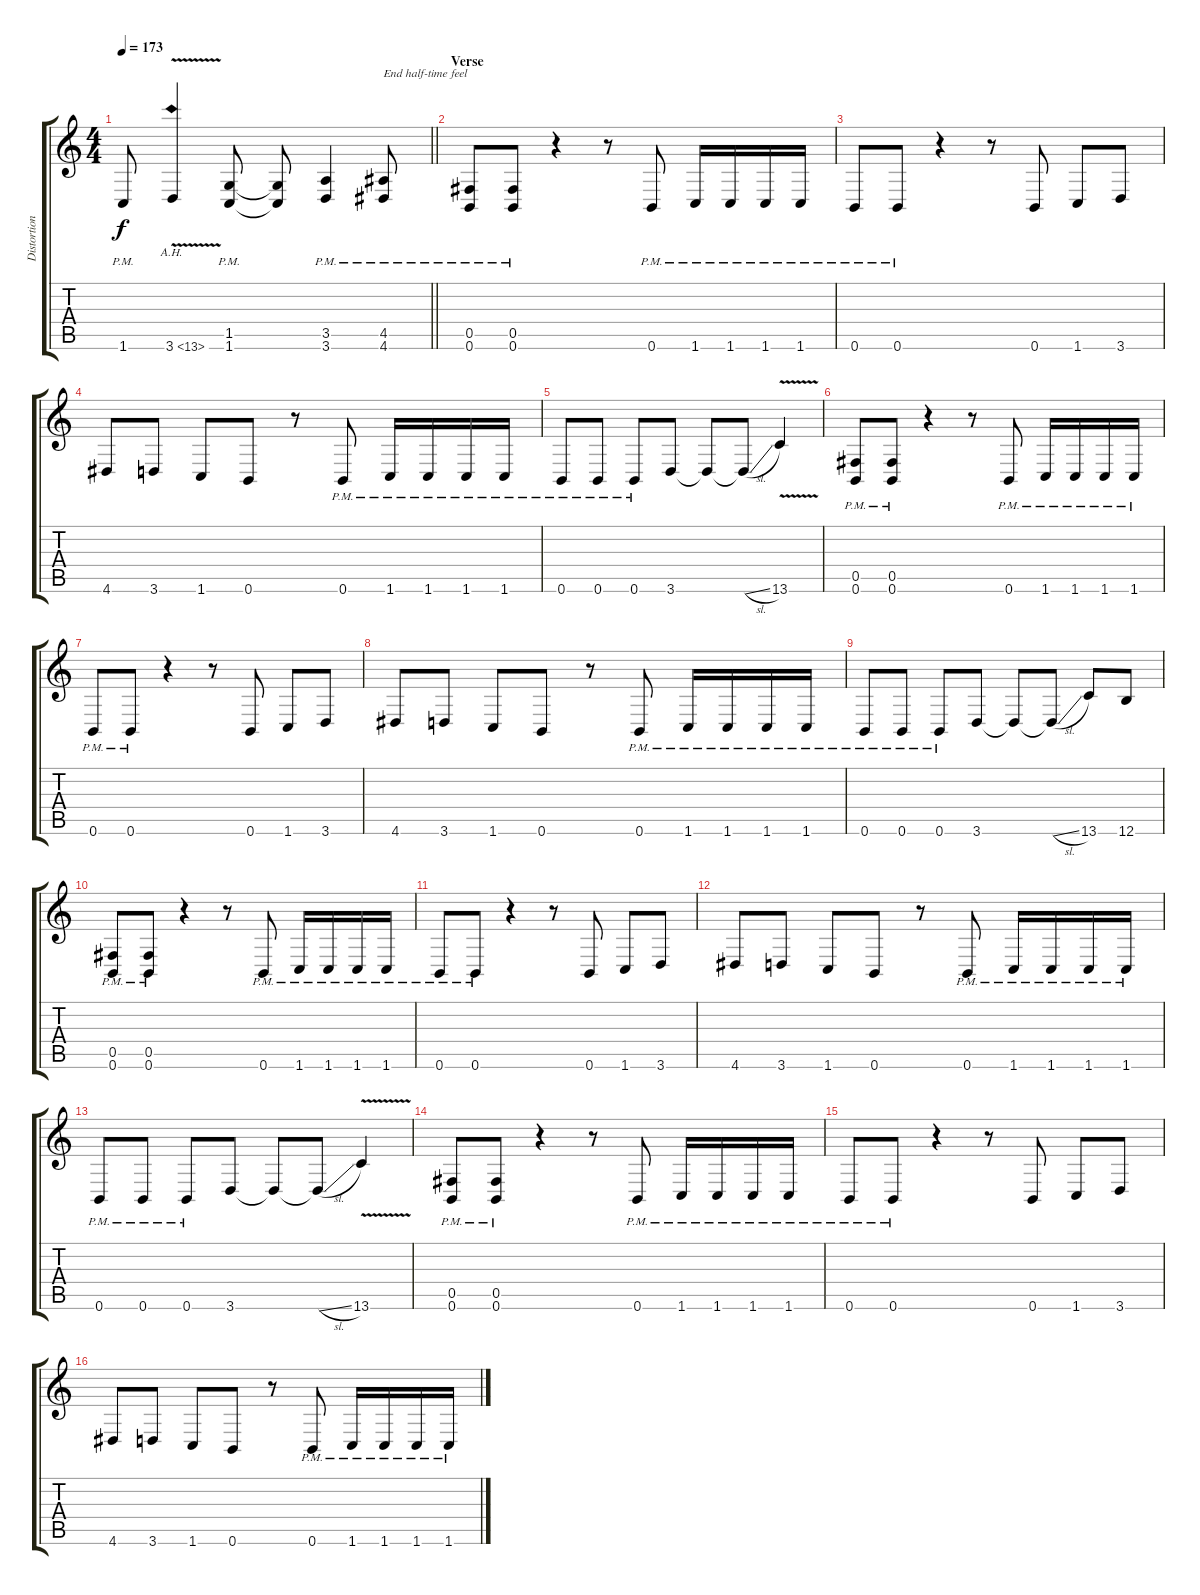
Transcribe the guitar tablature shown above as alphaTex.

\track ("Distortion guitar" "Distortion") {instrument distortionguitar}
\staff {score tabs}
\tuning (Db4 Ab3 E3 B2 Gb2 B1) {hide}
\ts (4 4)
\tempo 173
\clef g2
\barLineRight lightlight
\ks c
1.6{pm}.8{dy f} 3.6{ah 10 v}.4 (1.5{pm} 1.6{pm}).8 (1.5{t} 1.6{t}).8 (3.5{pm} 3.6{pm}).4 (4.5{pm} 4.6{pm}).8{txt "End half-time feel"} |
\section ("" "Verse")
(0.5{pm} 0.6{pm}).8 (0.5{pm} 0.6{pm}).8 r.4 r.8 0.6{pm}.8 1.6{pm}.16 1.6{pm}.16 1.6{pm}.16 1.6{pm}.16 |
0.6{pm}.8 0.6{pm}.8 r.4 r.8 0.6.8 1.6.8 3.6.8 |
4.6.8 3.6.8 1.6.8 0.6.8 r.8 0.6{pm}.8 1.6{pm}.16 1.6{pm}.16 1.6{pm}.16 1.6{pm}.16 |
0.6{pm}.8 0.6{pm}.8 0.6{pm}.8 3.6.8 3.6{t}.8 3.6{sl t}.8 13.6{v}.4 |
(0.5 0.6{pm}).8 (0.5 0.6{pm}).8 r.4 r.8 0.6{pm}.8 1.6{pm}.16 1.6{pm}.16 1.6{pm}.16 1.6{pm}.16 |
0.6{pm}.8 0.6{pm}.8 r.4 r.8 0.6.8 1.6.8 3.6.8 |
4.6.8 3.6.8 1.6.8 0.6.8 r.8 0.6{pm}.8 1.6{pm}.16 1.6{pm}.16 1.6{pm}.16 1.6{pm}.16 |
0.6{pm}.8 0.6{pm}.8 0.6{pm}.8 3.6.8 3.6{t}.8 3.6{sl t}.8 13.6.8 12.6.8 |
(0.5{pm} 0.6{pm}).8 (0.5{pm} 0.6{pm}).8 r.4 r.8 0.6{pm}.8 1.6{pm}.16 1.6{pm}.16 1.6{pm}.16 1.6{pm}.16 |
0.6{pm}.8 0.6{pm}.8 r.4 r.8 0.6.8 1.6.8 3.6.8 |
4.6.8 3.6.8 1.6.8 0.6.8 r.8 0.6{pm}.8 1.6{pm}.16 1.6{pm}.16 1.6{pm}.16 1.6{pm}.16 |
0.6{pm}.8 0.6{pm}.8 0.6{pm}.8 3.6.8 3.6{t}.8 3.6{sl t}.8 13.6{v}.4 |
(0.5 0.6{pm}).8 (0.5 0.6{pm}).8 r.4 r.8 0.6{pm}.8 1.6{pm}.16 1.6{pm}.16 1.6{pm}.16 1.6{pm}.16 |
0.6{pm}.8 0.6{pm}.8 r.4 r.8 0.6.8 1.6.8 3.6.8 |
4.6.8 3.6.8 1.6.8 0.6.8 r.8 0.6{pm}.8 1.6{pm}.16 1.6{pm}.16 1.6{pm}.16 1.6{pm}.16
